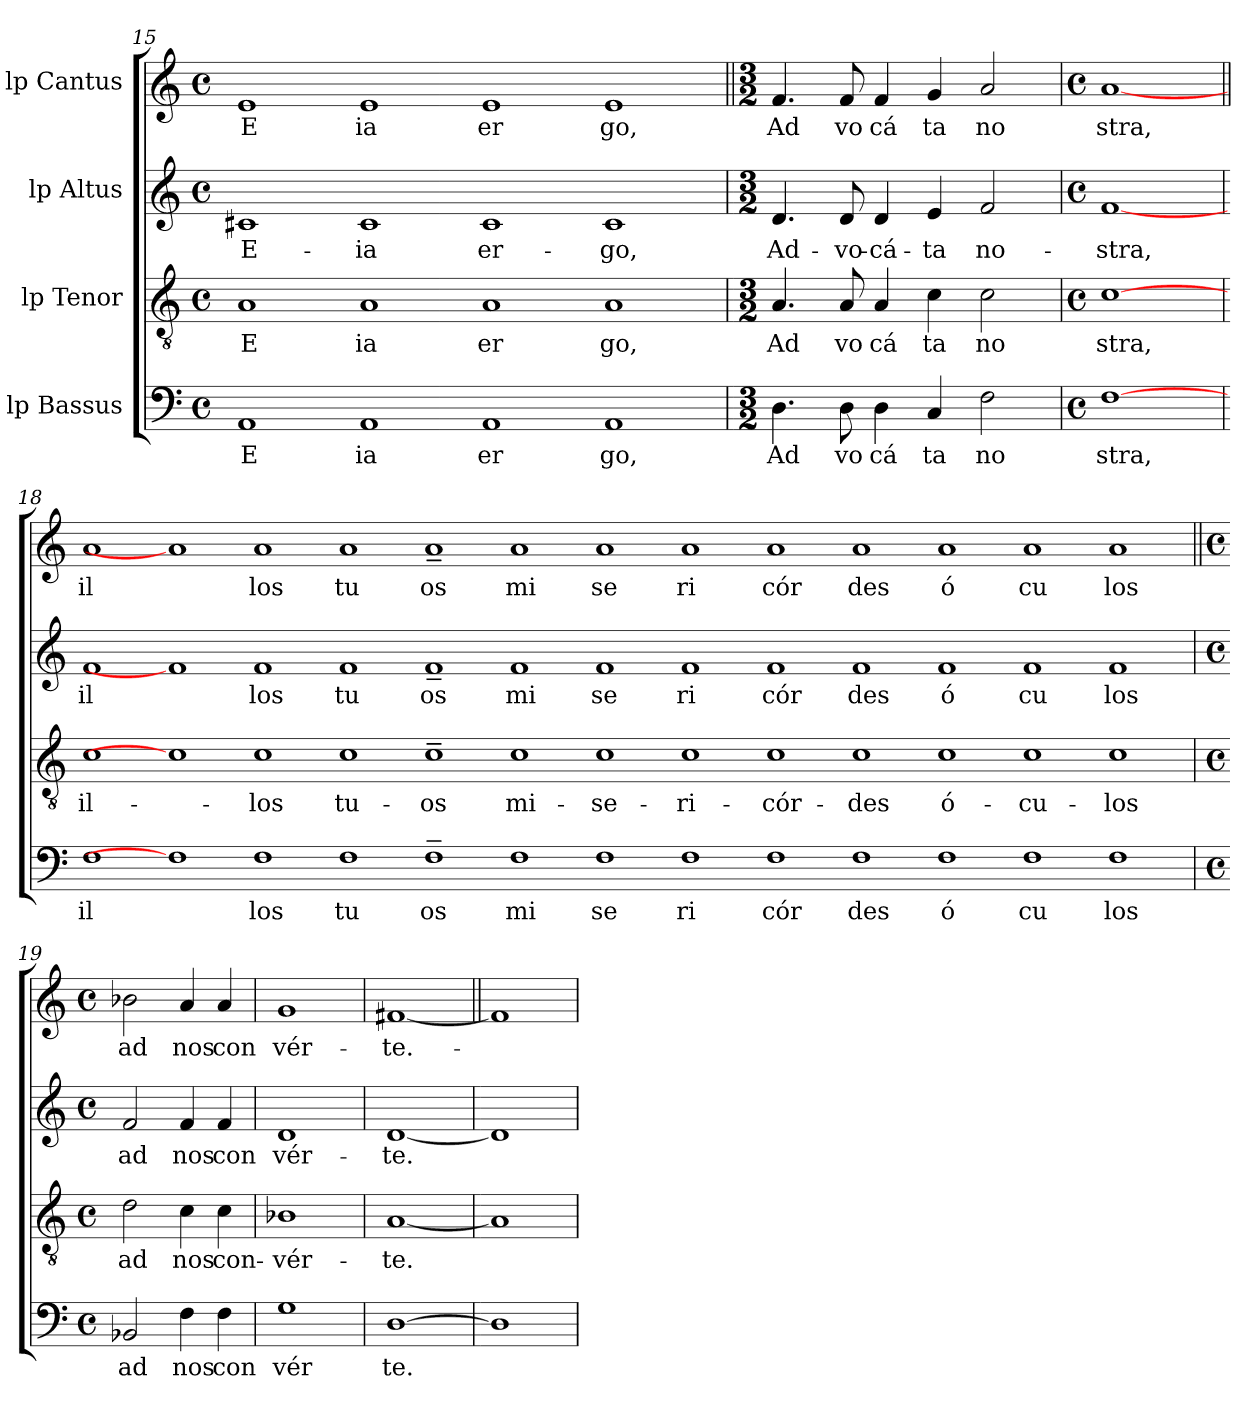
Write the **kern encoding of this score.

**kern	**text	**kern	**text	**kern	**text	**kern	**text
*part4	*part4	*part3	*part3	*part2	*part2	*part1	*part1
*staff4	*staff4	*staff3	*staff3	*staff2	*staff2	*staff1	*staff1
*I"lp Bassus	*	*I"lp Tenor	*	*I"lp Altus	*	*I"lp Cantus	*
*clefF4	*	*clefGv2	*	*clefG2	*	*clefG2	*
*M4/4	*	*M4/4	*	*M4/4	*	*M4/4	*
*met(c)	*	*met(c)	*	*met(c)	*	*met(c)	*
=15	=15	=15	=15	=15	=15	=15	=15
!	!LO:LY:b:cj	!	!LO:LY:b:cj	!	!LO:LY:b:cj	!	!LO:LY:b:cj
1AA	E	1A	E	1c#X	E-	1e	E
!	!LO:LY:b:cj	!	!LO:LY:b:cj	!	!LO:LY:b:cj	!	!LO:LY:b:cj
1AA	ia	1A	ia	1c#	-ia	1e	ia
!	!LO:LY:b:cj	!	!LO:LY:b:cj	!	!LO:LY:b:cj	!	!LO:LY:b:cj
1AA	er	1A	er	1c#	er-	1e	er
!	!LO:LY:b:cj	!	!LO:LY:b:cj	!	!LO:LY:b:cj	!	!LO:LY:b:cj
1AA	go,	1A	go,	1c#	-go,	1e	go,
=16	=16||	=16	=16||	=16	=16||	=16||	=16||
*M3/2	*	*M3/2	*	*M3/2	*	*M3/2	*
!	!LO:LY:b:cj	!	!LO:LY:b:cj	!	!LO:LY:b:cj	!	!LO:LY:b:cj
4.D\	Ad	4.A/	Ad	4.d/	Ad-	4.f/	Ad
!	!LO:LY:b:cj	!	!LO:LY:b:cj	!	!LO:LY:b:cj	!	!LO:LY:b:cj
8D\	vo	8A/	vo	8d/	-vo-	8f/	vo
!	!LO:LY:b:cj	!	!LO:LY:b:cj	!	!LO:LY:b:cj	!	!LO:LY:b:cj
4D\	cá	4A/	cá	4d/	-cá-	4f/	cá
!	!LO:LY:b:cj	!	!LO:LY:b:cj	!	!LO:LY:b:cj	!	!LO:LY:b:cj
4C/	ta	4c\	ta	4e/	-ta	4g/	ta
!	!LO:LY:b:cj	!	!LO:LY:b:cj	!	!LO:LY:b:cj	!	!LO:LY:b:cj
2F\	no	2c\	no	2f/	no-	2a/	no
!!LO:PB:g=z
=17	=17	=17	=17	=17	=17	=17	=17
*M4/4	*	*M4/4	*	*M4/4	*	*M4/4	*
*met(c)	*	*met(c)	*	*met(c)	*	*met(c)	*
!	!LO:LY:b:cj	!	!LO:LY:b:cj	!	!LO:LY:b:cj	!	!LO:LY:b:cj
[1F	stra,	[1c	stra,	[1f	-stra,	[1a	stra,
=18	=18||	=18	=18||	=18	=18||	=18||	=18||
!	!LO:LY:b:cj	!	!LO:LY:b:cj	!	!LO:LY:b:cj	!	!LO:LY:b:cj
1F	il	1c	il-	1f	il	1a	il
1F]	.	1c]	.	1f]	.	1a]	.
!	!LO:LY:b:cj	!	!LO:LY:b:cj	!	!LO:LY:b:cj	!	!LO:LY:b:cj
1F	los	1c	-los	1f	los	1a	los
!	!LO:LY:b:cj	!	!LO:LY:b:cj	!	!LO:LY:b:cj	!	!LO:LY:b:cj
1F	tu	1c	tu-	1f	tu	1a	tu
!	!LO:LY:b:cj	!	!LO:LY:b:cj	!	!LO:LY:b:cj	!	!LO:LY:b:cj
1F~>	os	1c~>	-os	1f~>	os	1a~>	os
!	!LO:LY:b:cj	!	!LO:LY:b:cj	!	!LO:LY:b:cj	!	!LO:LY:b:cj
1F	mi	1c	mi-	1f	mi	1a	mi
!	!LO:LY:b:cj	!	!LO:LY:b:cj	!	!LO:LY:b:cj	!	!LO:LY:b:cj
1F	se	1c	-se-	1f	se	1a	se
!	!LO:LY:b:cj	!	!LO:LY:b:cj	!	!LO:LY:b:cj	!	!LO:LY:b:cj
1F	ri	1c	-ri-	1f	ri	1a	ri
!	!LO:LY:b:cj	!	!LO:LY:b:cj	!	!LO:LY:b:cj	!	!LO:LY:b:cj
1F	cór	1c	-cór-	1f	cór	1a	cór
!	!LO:LY:b:cj	!	!LO:LY:b:cj	!	!LO:LY:b:cj	!	!LO:LY:b:cj
1F	des	1c	-des	1f	des	1a	des
!	!LO:LY:b:cj	!	!LO:LY:b:cj	!	!LO:LY:b:cj	!	!LO:LY:b:cj
1F	ó	1c	ó-	1f	ó	1a	ó
!	!LO:LY:b:cj	!	!LO:LY:b:cj	!	!LO:LY:b:cj	!	!LO:LY:b:cj
1F	cu	1c	-cu-	1f	cu	1a	cu
!	!LO:LY:b:cj	!	!LO:LY:b:cj	!	!LO:LY:b:cj	!	!LO:LY:b:cj
1F	los	1c	-los	1f	los	1a	los
=19	=19||	=19	=19||	=19	=19||	=19||	=19||
*M4/4	*	*M4/4	*	*M4/4	*	*M4/4	*
*met(c)	*	*met(c)	*	*met(c)	*	*met(c)	*
!	!LO:LY:b:cj	!	!LO:LY:b:cj	!	!LO:LY:b:cj	!	!LO:LY:b:cj
2BB-X/	ad	2d\	ad	2f/	ad	2b-X\	ad
!	!LO:LY:b:cj	!	!LO:LY:b:cj	!	!LO:LY:b:cj	!	!LO:LY:b:cj
4F\	nos	4c\	nos	4f/	nos	4a/	nos
!	!LO:LY:b:cj	!	!LO:LY:b:cj	!	!LO:LY:b:cj	!	!LO:LY:b:cj
4F\	con	4c\	con-	4f/	con	4a/	con
!!LO:LB:g=z
=20	=20	=20	=20	=20	=20	=20	=20
!	!LO:LY:b:cj	!	!LO:LY:b:cj	!	!LO:LY:b:cj	!	!LO:LY:b:cj
1G	vér	1B-X	-vér-	1d	vér-	1g	vér-
=21	=21	=21	=21	=21	=21	=21	=21
!	!LO:LY:b:cj	!	!LO:LY:b:cj	!	!LO:LY:b:cj	!	!LO:LY:b:cj
[1D	te.	[1A	-te.	[1d	-te.	[1f#X	-te.-
=22	=22||	=22	=22||	=22	=22||	=22||	=22||
1D]	.	1A]	.	1d]	.	1f#]	.
=	=	=	=	=	=	=	=
*-	*-	*-	*-	*-	*-	*-	*-
